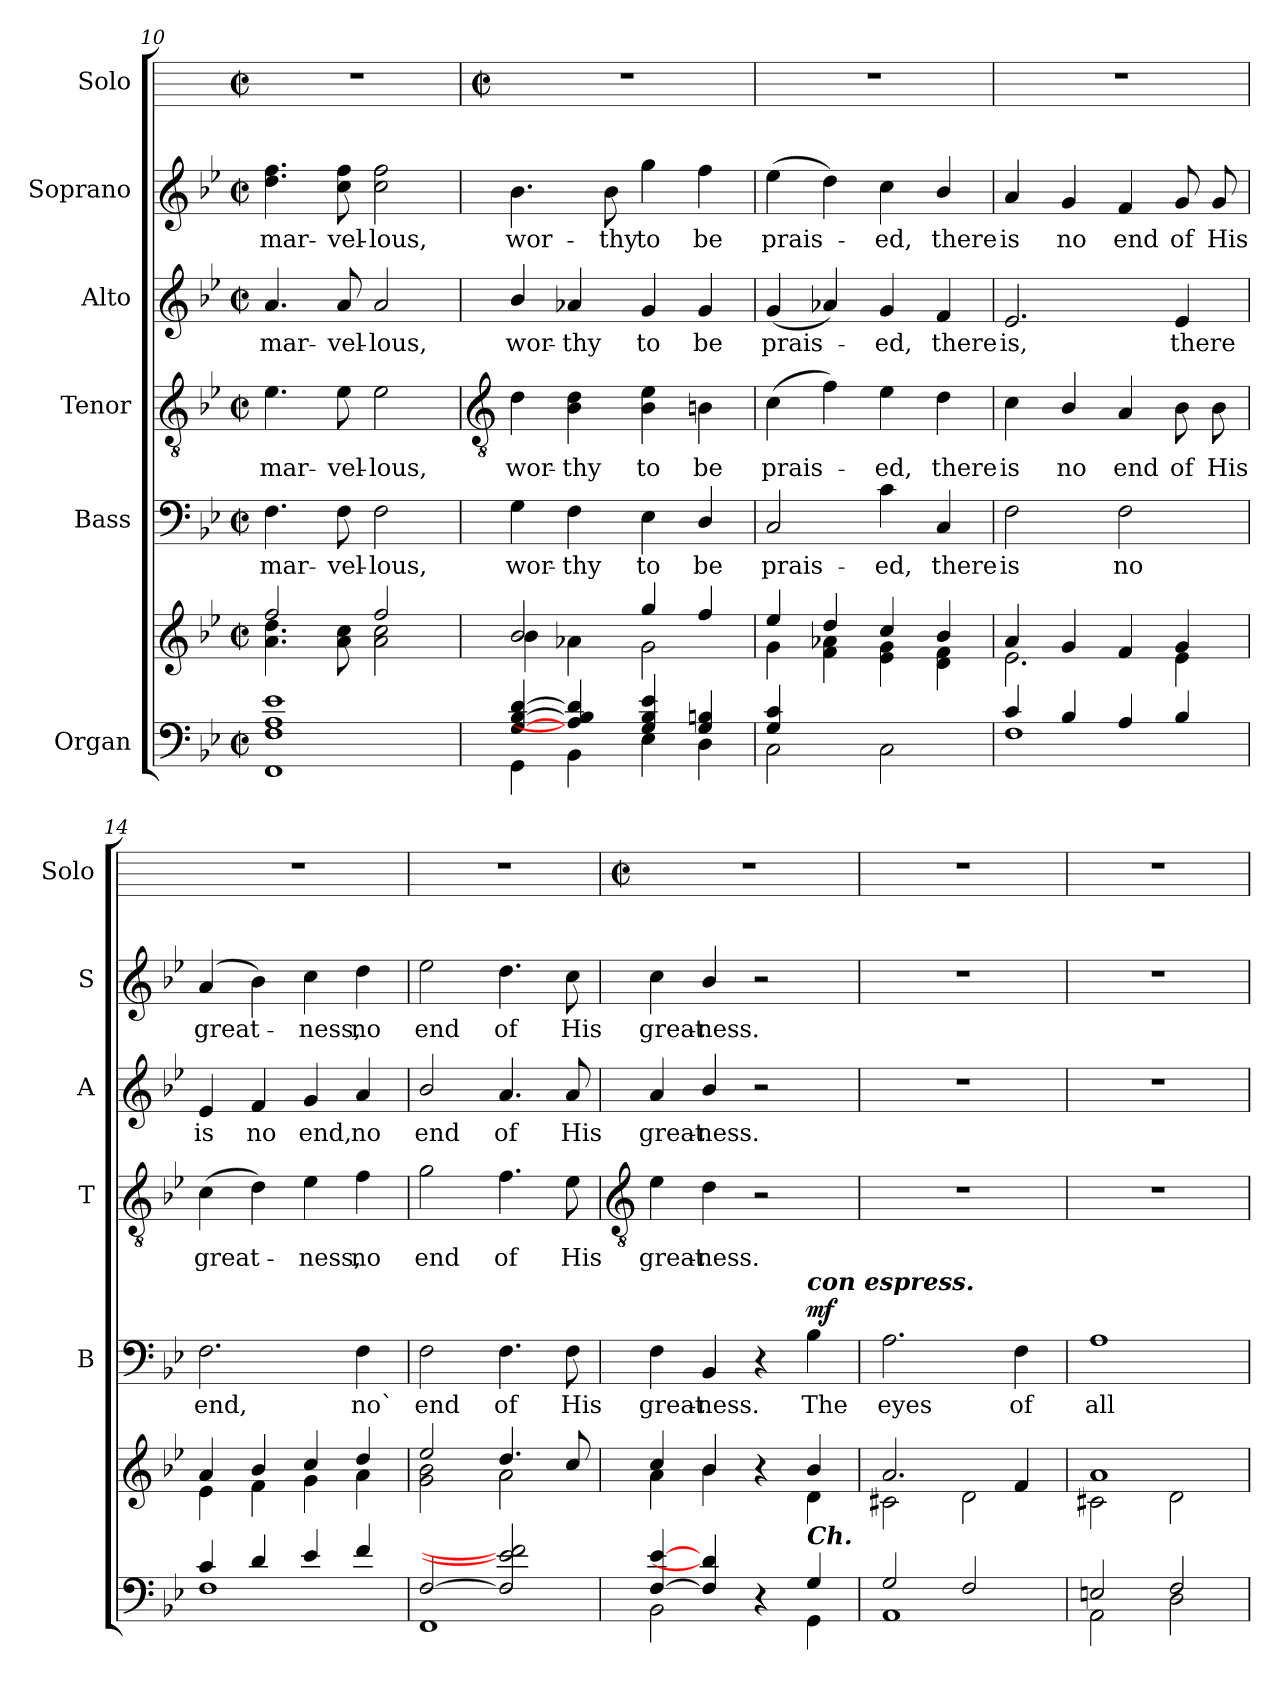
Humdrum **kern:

**kern	**kern	**dynam	**kern	**text	**dynam	**kern	**text	**kern	**text	**kern	**text	**kern
*part6	*part6	*part6	*part5	*part5	*part5	*part4	*part4	*part3	*part3	*part2	*part2	*part1
*staff7	*staff6	*staff6/7	*staff5	*staff5	*staff5	*staff4	*staff4	*staff3	*staff3	*staff2	*staff2	*staff1
*I"Organ	*	*	*I"Bass	*	*	*I"Tenor	*	*I"Alto	*	*I"Soprano	*	*I"Solo
*	*	*	*I'B	*	*	*I'T	*	*I'A	*	*I'S	*	*I'Solo
*clefF4	*clefG2	*	*clefF4	*	*	*clefGv2	*	*clefG2	*	*clefG2	*	*
*k[b-e-]	*k[b-e-]	*	*k[b-e-]	*	*	*k[b-e-]	*	*k[b-e-]	*	*k[b-e-]	*	*
*B-:	*B-:	*	*B-:	*	*	*B-:	*	*B-:	*	*B-:	*	*
*M2/2	*M2/2	*	*M2/2	*	*	*M2/2	*	*M2/2	*	*M2/2	*	*M2/2
*met(c|)	*met(c|)	*	*met(c|)	*	*	*met(c|)	*	*met(c|)	*	*met(c|)	*	*met(c|)
=10	=10	=10	=10	=10	=10	=10	=10	=10	=10	=10	=10	=10
*^	*^	*	*	*	*	*	*	*	*	*	*	*
!	!	!	!	!	!	!LO:LY:b	!	!	!LO:LY:b	!	!LO:LY:b	!	!LO:LY:b	!
1F/ 1A/ 1e-/	1FF\	2ff/	4.a\ 4.dd\	.	4.F	mar-	.	4.e-	mar-	4.a	mar-	4.dd 4.ff	mar-	1r
!	!	!	!	!	!	!LO:LY:b	!	!	!LO:LY:b	!	!LO:LY:b	!	!LO:LY:b	!
.	.	.	8a\ 8cc\	.	8F	-vel-	.	8e-	-vel-	8a	-vel-	8cc 8ff	-vel-	.
!	!	!	!	!	!	!LO:LY:b	!	!	!LO:LY:b	!	!LO:LY:b	!	!LO:LY:b	!
.	.	2ff/	2a\ 2cc\	.	2F	-lous,	.	2e-	-lous,	2a	-lous,	2cc 2ff	-lous,	.
!!LO:LB:g=z
=11	=11	=11	=11	=11	=11	=11	=11	=11	=11	=11	=11	=11	=11	=11
*	*	*	*	*	*	*	*	*clefGv2	*	*	*	*	*	*
*	*	*	*	*	*	*	*	*	*	*	*	*	*	*M2/2
*	*	*	*	*	*	*	*	*	*	*	*	*	*	*met(c|)
!	!	!	!	!	!	!LO:LY:b	!	!	!LO:LY:b	!	!LO:LY:b	!	!LO:LY:b	!
[4G/ [4B-/ [4d/	4GG\	2b-/	4b-\	.	4G	wor-	.	4d	wor-	4b-/	wor-	4.b-	wor-	1r
!	!	!	!	!	!	!LO:LY:b	!	!	!LO:LY:b	!	!LO:LY:b	!	!	!
4A-/] 4B-/] 4d/]	4BB-\	.	4a-X\	.	4F	-thy	.	4B- 4d	-thy	4a-X	-thy	.	.	.
!	!	!	!	!	!	!	!	!	!	!	!	!	!LO:LY:b	!
.	.	.	.	.	.	.	.	.	.	.	.	8b-	-thy	.
!	!	!	!	!	!	!LO:LY:b	!	!	!LO:LY:b	!	!LO:LY:b	!	!LO:LY:b	!
4G/ 4B-/ 4e-/	4E-\	4gg/	2g\	.	4E-	to	.	4B- 4e-	to	4g	to	4gg	to	.
!	!	!	!	!	!	!LO:LY:b	!	!	!LO:LY:b	!	!LO:LY:b	!	!LO:LY:b	!
4G/ 4Bn/	4D\	4ff/	.	.	4D/	be	.	4Bn	be	4g	be	4ff	be	.
=12	=12	=12	=12	=12	=12	=12	=12	=12	=12	=12	=12	=12	=12	=12
!	!	!	!	!	!	!LO:LY:b	!	!	!LO:LY:b	!	!LO:LY:b	!	!LO:LY:b	!
4G/ 4c/	2C\	4ee-/	4g\	.	2C	prais-	.	(>4c	prais-	(<4g	prais-	(>4ee-	prais-	1r
2.ryy	.	4dd/	4f\ 4a-X\	.	.	.	.	4f)	.	4a-X)	.	4dd)	.	.
!	!	!	!	!	!	!LO:LY:b	!	!	!LO:LY:b	!	!LO:LY:b	!	!LO:LY:b	!
.	2C\	4cc/	4e-\ 4g\	.	4c	-ed,	.	4e-	ed,	4g	ed,	4cc	ed,	.
!	!	!	!	!	!	!LO:LY:b	!	!	!LO:LY:b	!	!LO:LY:b	!	!LO:LY:b	!
.	.	4b-/	4d\ 4f\	.	4C	there	.	4d\	there	4f	there	4b-/	there	.
=13	=13	=13	=13	=13	=13	=13	=13	=13	=13	=13	=13	=13	=13	=13
!	!	!	!	!	!	!LO:LY:b	!	!	!LO:LY:b	!	!LO:LY:b	!	!LO:LY:b	!
4c/	1F\	4a/	2.e-\	.	2F	is	.	4c	is	2.e-	is,	4a	is	1r
!	!	!	!	!	!	!	!	!	!LO:LY:b	!	!	!	!LO:LY:b	!
4B-/	.	4g/	.	.	.	.	.	4B-/	no	.	.	4g	no	.
!	!	!	!	!	!	!LO:LY:b	!	!	!LO:LY:b	!	!	!	!LO:LY:b	!
4A/	.	4f/	.	.	2F	no	.	4A	end	.	.	4f	end	.
!	!	!	!	!	!	!	!	!	!LO:LY:b	!	!LO:LY:b	!	!LO:LY:b	!
4B-/	.	4g/	4e-\	.	.	.	.	8B-	of	4e-	there	8g	of	.
!	!	!	!	!	!	!	!	!	!LO:LY:b	!	!	!	!LO:LY:b	!
.	.	.	.	.	.	.	.	8B-	His	.	.	8g	His	.
=14	=14	=14	=14	=14	=14	=14	=14	=14	=14	=14	=14	=14	=14	=14
!	!	!	!	!	!	!LO:LY:b	!	!	!LO:LY:b	!	!LO:LY:b	!	!LO:LY:b	!
4c/	1F\	4a/	4e-\	.	2.F	end,	.	(>4c	great-	4e-	is	(<4a	great-	1r
!	!	!	!	!	!	!	!	!	!	!	!LO:LY:b	!	!	!
4d/	.	4b-/	4f\	.	.	.	.	4d)	.	4f	no	4b-)	.	.
!	!	!	!	!	!	!	!	!	!LO:LY:b	!	!LO:LY:b	!	!LO:LY:b	!
4e-/	.	4cc/	4g\	.	.	.	.	4e-	ness,	4g	end,	4cc	ness,	.
!	!	!	!	!	!	!LO:LY:b	!	!	!LO:LY:b	!	!LO:LY:b	!	!LO:LY:b	!
4f/	.	4dd/	4a\	.	4F	no`	.	4f	no	4a	no	4dd	no	.
=15	=15	=15	=15	=15	=15	=15	=15	=15	=15	=15	=15	=15	=15	=15
!	!	!	!	!	!	!LO:LY:b	!	!	!LO:LY:b	!	!LO:LY:b	!	!LO:LY:b	!
[2F/	1FF\	2ee-/	2g\ 2b-\	.	2F	end	.	2g	end	2b-/	end	2ee-	end	1r
!	!	!	!	!	!	!LO:LY:b	!	!	!LO:LY:b	!	!LO:LY:b	!	!LO:LY:b	!
2F/] 2e-/] 2f/]	.	4.dd/	2a\	.	4.F	of	.	4.f	of	4.a	of	4.dd	of	.
!	!	!	!	!	!	!LO:LY:b	!	!	!LO:LY:b	!	!LO:LY:b	!	!LO:LY:b	!
.	.	8cc/	.	.	8F	His	.	8e-	His	8a	His	8cc	His	.
!!LO:LB:g=z
=16	=16	=16	=16	=16	=16	=16	=16	=16	=16	=16	=16	=16	=16	=16
*	*	*	*	*	*	*	*	*clefGv2	*	*	*	*	*	*
*	*	*	*	*	*	*	*	*	*	*	*	*	*	*M2/2
*	*	*	*	*	*	*	*	*	*	*	*	*	*	*met(c|)
!	!	!	!	!	!	!LO:LY:b	!	!	!LO:LY:b	!	!LO:LY:b	!	!LO:LY:b	!
[4F/ [4e-/	2BB-\	4cc/	4a\	.	4F	great-	.	4e-	great-	4a	great-	4cc	great-	1r
!	!	!	!	!	!	!LO:LY:b	!	!	!LO:LY:b	!	!LO:LY:b	!	!LO:LY:b	!
4F/] 4d/]	.	4b-/	4b-\	.	4BB-/	-ness.	.	4d\	-ness.	4b-/	-ness.	4b-/	-ness.	.
4ryy	4r	4r	4ryy	.	4r	.	.	2r	.	2r	.	2r	.	.
!	!	!	!	!	!LO:TX:a:Bi:t=con espress.	!	!	!	!	!	!	!	!	!
!LO:TX:a:Bi:t=Ch.	!	!	!	!	!	!	!	!	!	!	!	!	!	!
!	!	!	!	!LO:DY:b=2	!	!LO:LY:b	!	!	!	!	!	!	!	!
!	!	!	!	!LO:DY:n=1:b=2	!	!	!	!	!	!	!	!	!	!
!	!	!	!	!LO:DY:n=2:b	!	!	!	!	!	!	!	!	!	!
!	!	!	!	!LO:DY:n=3:b	!	!	!LO:DY:b	!	!	!	!	!	!	!
4G/	4GG\	4b-/	4d\	mf mf mf mf	4B-	The	mf	.	.	.	.	.	.	.
=17	=17	=17	=17	=17	=17	=17	=17	=17	=17	=17	=17	=17	=17	=17
!	!	!	!	!	!	!LO:LY:b	!	!	!	!	!	!	!	!
2G/	1AA\	2.a/	2c#X\	.	2.A	eyes	.	1r	.	1r	.	1r	.	1r
2F/	.	.	2d\	.	.	.	.	.	.	.	.	.	.	.
!	!	!	!	!	!	!LO:LY:b	!	!	!	!	!	!	!	!
.	.	4f/	.	.	4F	of	.	.	.	.	.	.	.	.
=18	=18	=18	=18	=18	=18	=18	=18	=18	=18	=18	=18	=18	=18	=18
!	!	!	!	!	!	!LO:LY:b	!	!	!	!	!	!	!	!
2En/	2AA\	1a/	2c#X\	.	1A	all	.	1r	.	1r	.	1r	.	1r
2F/	2D\	.	2d\	.	.	.	.	.	.	.	.	.	.	.
*v	*v	*	*	*	*	*	*	*	*	*	*	*	*	*
*	*v	*v	*	*	*	*	*	*	*	*	*	*	*
=	=	=	=	=	=	=	=	=	=	=	=	=
*-	*-	*-	*-	*-	*-	*-	*-	*-	*-	*-	*-	*-
